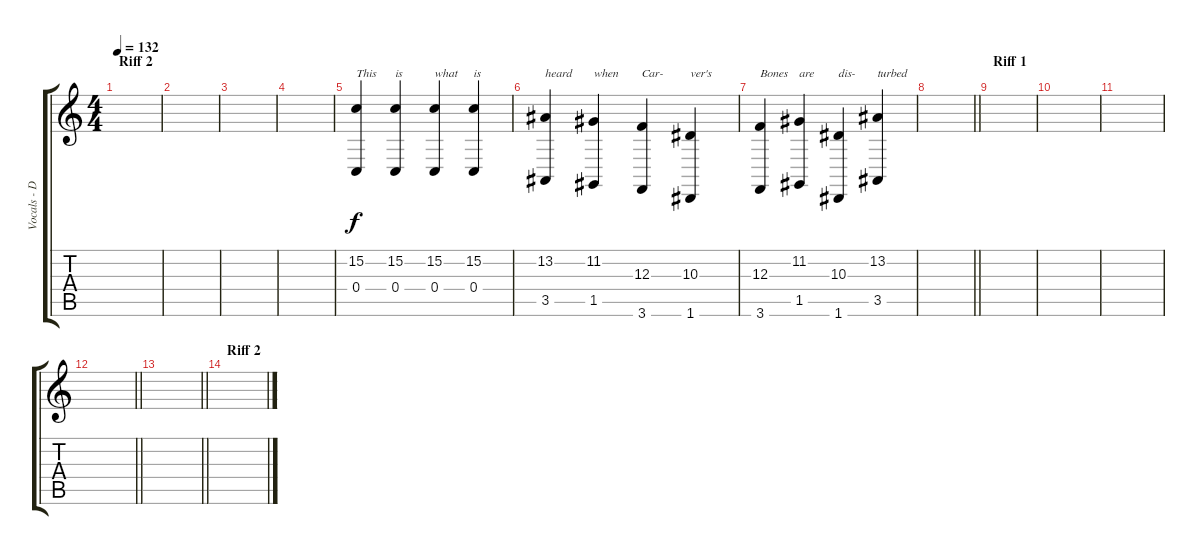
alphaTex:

\track ("Vocals - Deron Miller/Chad Ginsburg" "Vocals - D") {instrument lead6voice}
\staff {score tabs}
\tuning (D4 A3 F3 C3 G2 D2) {hide}
\ts (4 4)
\section ("" "Riff 2")
\tempo 132
\clef g2
\ks c
|
|
|
|
(15.2 0.4).4{txt "This"} (15.2 0.4).4{txt "is"} (15.2 0.4).4{txt "what"} (15.2 0.4).4{txt "is"} |
(13.2 3.5).4{txt "heard"} (11.2 1.5).4{txt "when"} (12.3 3.6).4{txt "Car-"} (10.3 1.6).4{txt "ver's"} |
(12.3 3.6).4{txt "Bones"} (11.2 1.5).4{txt "are"} (10.3 1.6).4{txt "dis-"} (13.2 3.5).4{txt "turbed"} |
\barLineRight lightlight
|
\section ("" "Riff 1")
|
|
|
\barLineRight lightlight
|
\barLineRight lightlight
|
\section ("" "Riff 2")
